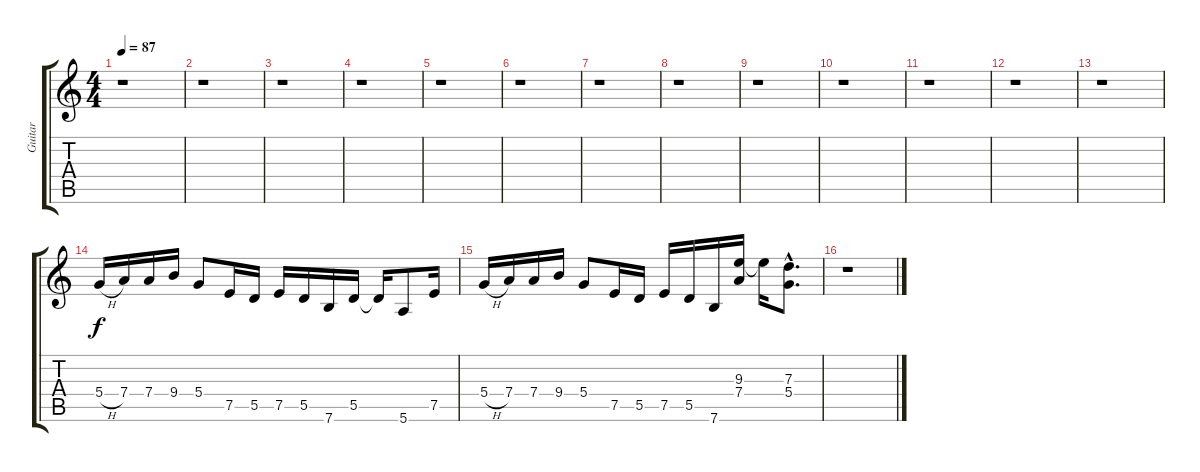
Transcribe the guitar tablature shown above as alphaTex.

\track ("Guitar" "Guitar") {instrument overdrivenguitar}
\staff {score tabs}
\tuning (E4 B3 G3 D3 A2 E2) {hide}
\ts (4 4)
\tempo 87
\clef g2
\ks c
r.1{dy f} |
r.1 |
r.1 |
r.1 |
r.1 |
r.1 |
r.1 |
r.1 |
r.1 |
r.1 |
r.1 |
r.1 |
r.1 |
5.4{h}.16 7.4.16 7.4.16 9.4.16 5.4.8 7.5.16 5.5.16 7.5.16 5.5.16 7.6.16 5.5.16 5.5{t}.16 5.6.8 7.5.16 |
5.4{h}.16 7.4.16 7.4.16 9.4.16 5.4.8 7.5.16 5.5.16 7.5.16 5.5.16 7.6.16 (9.3 7.4).16 9.3{t}.16 (7.3{hac} 5.4{hac}).8{d} |
r.1
